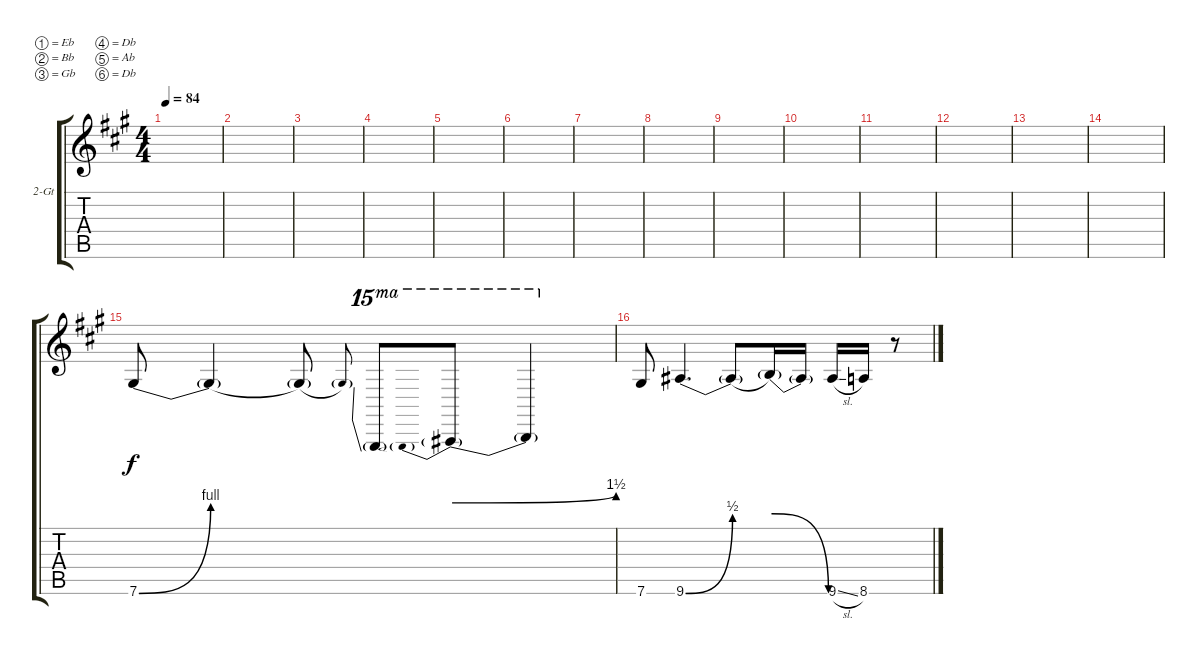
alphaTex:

\defaultSystemsLayout 4
\bracketExtendMode groupsimilarinstruments
\firstSystemTrackNameOrientation horizontal
\otherSystemsTrackNameOrientation horizontal
\track ("Guitar2" "2-Gt") {instrument distortionguitar}
\staff {score tabs}
\tuning (Eb4 Bb3 Gb3 Db3 Ab2 Db2)
\ts (4 4)
\tempo 84
\clef g2
\scale
1.07062
\ks a
|
\scale
0.929382 |
\scale
1.07062 |
\scale
0.929382 |
\scale
1.07062 |
\scale
0.929382 |
\scale
1.07062 |
\scale
0.929382 |
\scale
1.07062 |
\scale
0.929382 |
\scale
1.07062 |
\scale
0.929382 |
\scale
1.07062 |
\scale
0.929382 |
\scale
1.07062 7.6{be (bend 0 0 15 4)}.8 7.6{be (hold 0 0 60 0) t}.4 7.6{be (hold 0 0 60 0) t}.8 7.6{t}.8{gr onbeat} 7.6{t}.8{ot 15ma} 7.6{be (prebendbend 0 4 16.2 6) t}.8{ot 15ma} 7.6{t}.4{ot 15ma} |
\scale
0.929382 7.6.8 9.6{be (bend 0 0 15 2)}.4{d} 9.6{be (hold 0 0 60 0) t}.8 9.6{be (release 0 2 15 0) t}.16 9.6{t}.16 9.6{sl}.16 8.6.16 r.8
